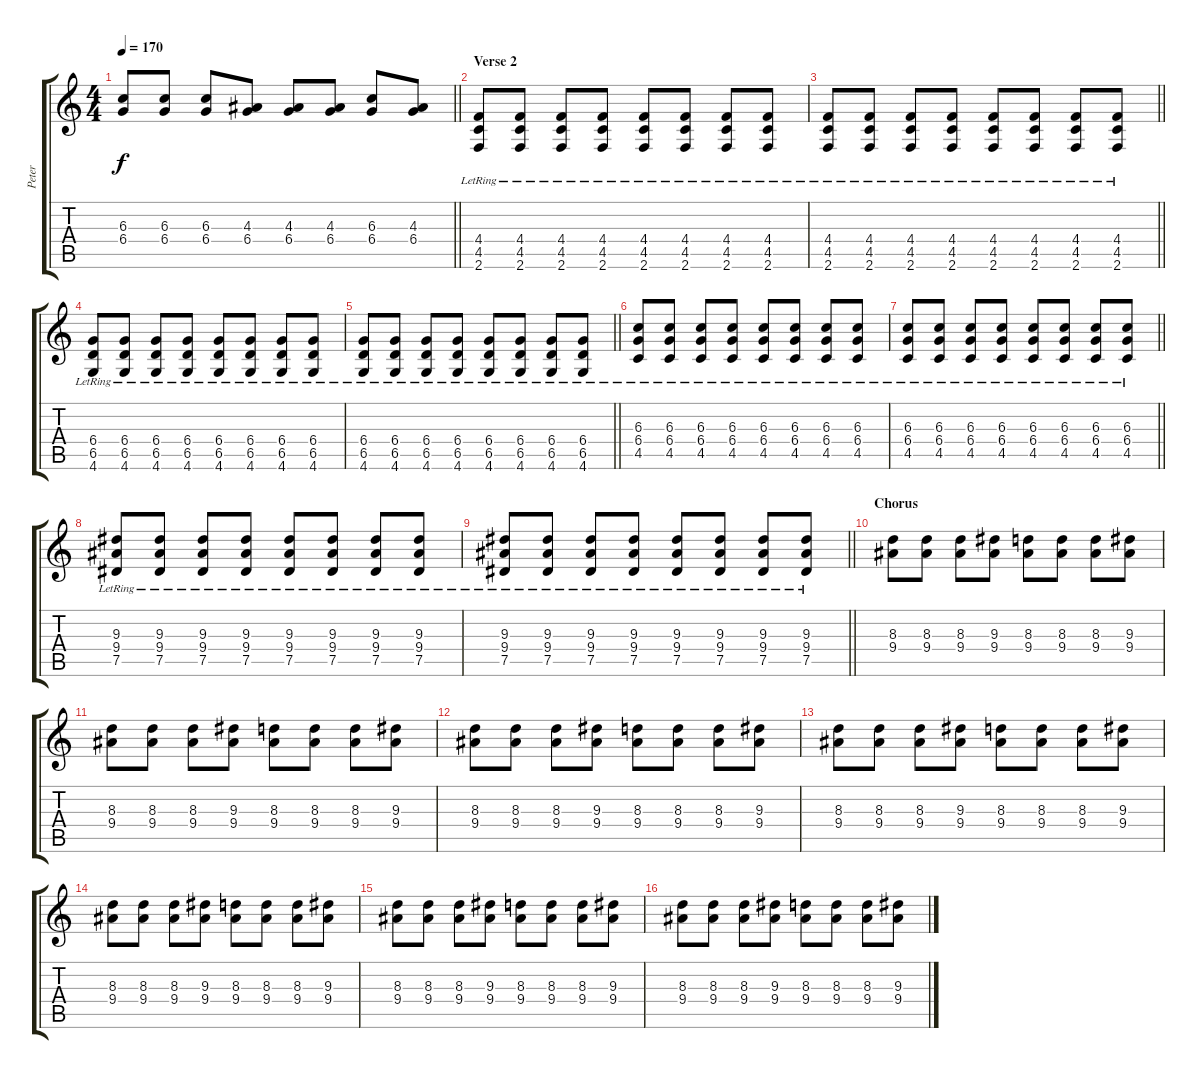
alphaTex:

\track ("Peter" "Peter") {instrument overdrivenguitar}
\staff {score tabs}
\tuning (Eb4 Bb3 Gb3 Db3 Ab2 Eb2) {hide}
\ts (4 4)
\tempo 170
\clef g2
\barLineRight lightlight
\ks c
(6.3 6.4).8{dy f} (6.3 6.4).8 (6.3 6.4).8 (4.3 6.4).8 (4.3 6.4).8 (4.3 6.4).8 (6.3 6.4).8 (4.3 6.4).8 |
\section ("" "Verse 2")
(4.4{lr} 4.5{lr} 2.6{lr}).8 (4.4{lr} 4.5{lr} 2.6{lr}).8 (4.4{lr} 4.5{lr} 2.6{lr}).8 (4.4{lr} 4.5{lr} 2.6{lr}).8 (4.4{lr} 4.5{lr} 2.6{lr}).8 (4.4{lr} 4.5{lr} 2.6{lr}).8 (4.4{lr} 4.5{lr} 2.6{lr}).8 (4.4{lr} 4.5{lr} 2.6{lr}).8 |
\barLineRight lightlight
(4.4{lr} 4.5{lr} 2.6{lr}).8 (4.4{lr} 4.5{lr} 2.6{lr}).8 (4.4{lr} 4.5{lr} 2.6{lr}).8 (4.4{lr} 4.5{lr} 2.6{lr}).8 (4.4{lr} 4.5{lr} 2.6{lr}).8 (4.4{lr} 4.5{lr} 2.6{lr}).8 (4.4{lr} 4.5{lr} 2.6{lr}).8 (4.4{lr} 4.5{lr} 2.6{lr}).8 |
(6.4{lr} 6.5{lr} 4.6{lr}).8 (6.4{lr} 6.5{lr} 4.6{lr}).8 (6.4{lr} 6.5{lr} 4.6{lr}).8 (6.4{lr} 6.5{lr} 4.6{lr}).8 (6.4{lr} 6.5{lr} 4.6{lr}).8 (6.4{lr} 6.5{lr} 4.6{lr}).8 (6.4{lr} 6.5{lr} 4.6{lr}).8 (6.4{lr} 6.5{lr} 4.6{lr}).8 |
\barLineRight lightlight
(6.4{lr} 6.5{lr} 4.6{lr}).8 (6.4{lr} 6.5{lr} 4.6{lr}).8 (6.4{lr} 6.5{lr} 4.6{lr}).8 (6.4{lr} 6.5{lr} 4.6{lr}).8 (6.4{lr} 6.5{lr} 4.6{lr}).8 (6.4{lr} 6.5{lr} 4.6{lr}).8 (6.4{lr} 6.5{lr} 4.6{lr}).8 (6.4{lr} 6.5{lr} 4.6{lr}).8 |
(6.3{lr} 6.4{lr} 4.5{lr}).8 (6.3{lr} 6.4{lr} 4.5{lr}).8 (6.3{lr} 6.4{lr} 4.5{lr}).8 (6.3{lr} 6.4{lr} 4.5{lr}).8 (6.3{lr} 6.4{lr} 4.5{lr}).8 (6.3{lr} 6.4{lr} 4.5{lr}).8 (6.3{lr} 6.4{lr} 4.5{lr}).8 (6.3{lr} 6.4{lr} 4.5{lr}).8 |
\barLineRight lightlight
(6.3{lr} 6.4{lr} 4.5{lr}).8 (6.3{lr} 6.4{lr} 4.5{lr}).8 (6.3{lr} 6.4{lr} 4.5{lr}).8 (6.3{lr} 6.4{lr} 4.5{lr}).8 (6.3{lr} 6.4{lr} 4.5{lr}).8 (6.3{lr} 6.4{lr} 4.5{lr}).8 (6.3{lr} 6.4{lr} 4.5{lr}).8 (6.3{lr} 6.4{lr} 4.5{lr}).8 |
(9.3{lr} 9.4{lr} 7.5{lr}).8 (9.3{lr} 9.4{lr} 7.5{lr}).8 (9.3{lr} 9.4{lr} 7.5{lr}).8 (9.3{lr} 9.4{lr} 7.5{lr}).8 (9.3{lr} 9.4{lr} 7.5{lr}).8 (9.3{lr} 9.4{lr} 7.5{lr}).8 (9.3{lr} 9.4{lr} 7.5{lr}).8 (9.3{lr} 9.4{lr} 7.5{lr}).8 |
\barLineRight lightlight
(9.3{lr} 9.4{lr} 7.5{lr}).8 (9.3{lr} 9.4{lr} 7.5{lr}).8 (9.3{lr} 9.4{lr} 7.5{lr}).8 (9.3{lr} 9.4{lr} 7.5{lr}).8 (9.3{lr} 9.4{lr} 7.5{lr}).8 (9.3{lr} 9.4{lr} 7.5{lr}).8 (9.3{lr} 9.4{lr} 7.5{lr}).8 (9.3{lr} 9.4{lr} 7.5{lr}).8 |
\section ("" "Chorus")
(8.3 9.4).8 (8.3 9.4).8 (8.3 9.4).8 (9.3 9.4).8 (8.3 9.4).8 (8.3 9.4).8 (8.3 9.4).8 (9.3 9.4).8 |
(8.3 9.4).8 (8.3 9.4).8 (8.3 9.4).8 (9.3 9.4).8 (8.3 9.4).8 (8.3 9.4).8 (8.3 9.4).8 (9.3 9.4).8 |
(8.3 9.4).8 (8.3 9.4).8 (8.3 9.4).8 (9.3 9.4).8 (8.3 9.4).8 (8.3 9.4).8 (8.3 9.4).8 (9.3 9.4).8 |
(8.3 9.4).8 (8.3 9.4).8 (8.3 9.4).8 (9.3 9.4).8 (8.3 9.4).8 (8.3 9.4).8 (8.3 9.4).8 (9.3 9.4).8 |
(8.3 9.4).8 (8.3 9.4).8 (8.3 9.4).8 (9.3 9.4).8 (8.3 9.4).8 (8.3 9.4).8 (8.3 9.4).8 (9.3 9.4).8 |
(8.3 9.4).8 (8.3 9.4).8 (8.3 9.4).8 (9.3 9.4).8 (8.3 9.4).8 (8.3 9.4).8 (8.3 9.4).8 (9.3 9.4).8 |
(8.3 9.4).8 (8.3 9.4).8 (8.3 9.4).8 (9.3 9.4).8 (8.3 9.4).8 (8.3 9.4).8 (8.3 9.4).8 (9.3 9.4).8
